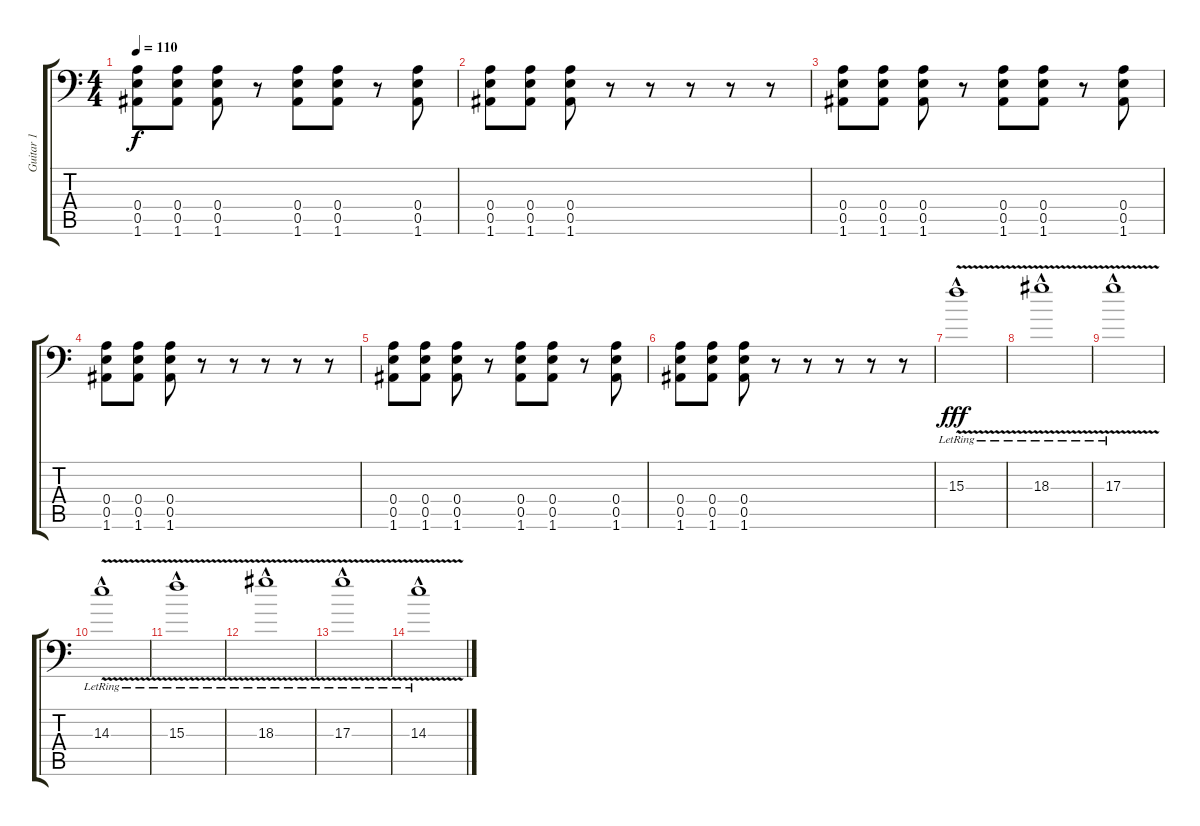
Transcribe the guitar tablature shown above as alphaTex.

\track ("Guitar 1" "Guitar 1") {instrument distortionguitar}
\staff {score tabs}
\tuning (B3 Gb3 D3 A2 E2 A1) {hide}
\ts (4 4)
\tempo 110
\clef f4
\ks c
(0.4 0.5 1.6).8{dy f} (0.4 0.5 1.6).8 (0.4 0.5 1.6).8 r.8 (0.4 0.5 1.6).8 (0.4 0.5 1.6).8 r.8 (0.4 0.5 1.6).8 |
(0.4 0.5 1.6).8 (0.4 0.5 1.6).8 (0.4 0.5 1.6).8 r.8 r.8 r.8 r.8 r.8 |
(0.4 0.5 1.6).8 (0.4 0.5 1.6).8 (0.4 0.5 1.6).8 r.8 (0.4 0.5 1.6).8 (0.4 0.5 1.6).8 r.8 (0.4 0.5 1.6).8 |
(0.4 0.5 1.6).8 (0.4 0.5 1.6).8 (0.4 0.5 1.6).8 r.8 r.8 r.8 r.8 r.8 |
(0.4 0.5 1.6).8 (0.4 0.5 1.6).8 (0.4 0.5 1.6).8 r.8 (0.4 0.5 1.6).8 (0.4 0.5 1.6).8 r.8 (0.4 0.5 1.6).8 |
(0.4 0.5 1.6).8 (0.4 0.5 1.6).8 (0.4 0.5 1.6).8 r.8 r.8 r.8 r.8 r.8 |
15.3{v hac lr}.1{dy fff} |
18.3{v hac lr}.1 |
17.3{v hac lr}.1 |
14.3{v hac lr}.1 |
15.3{v hac lr}.1 |
18.3{v hac lr}.1 |
17.3{v hac lr}.1 |
14.3{v hac lr}.1
